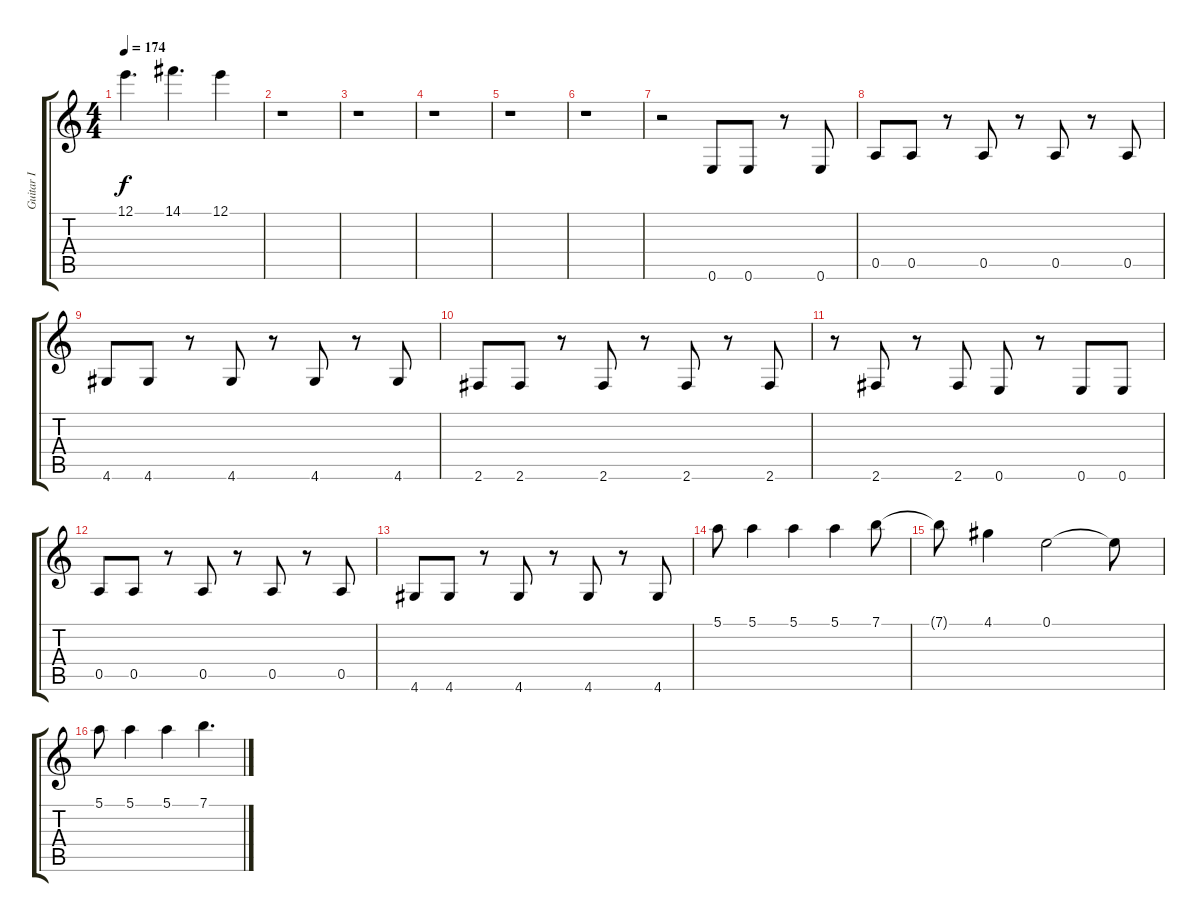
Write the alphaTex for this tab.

\track ("Guitar I" "Guitar I") {instrument electricguitarclean}
\staff {score tabs}
\tuning (E4 B3 G3 D3 A2 E2) {hide}
\ts (4 4)
\tempo 174
\clef g2
\ks c
12.1.4{d dy f} 14.1.4{d} 12.1.4 |
r.1 |
r.1 |
r.1 |
r.1 |
r.1 |
r.2 0.6.8 0.6.8 r.8 0.6.8 |
0.5.8 0.5.8 r.8 0.5.8 r.8 0.5.8 r.8 0.5.8 |
4.6.8 4.6.8 r.8 4.6.8 r.8 4.6.8 r.8 4.6.8 |
2.6.8 2.6.8 r.8 2.6.8 r.8 2.6.8 r.8 2.6.8 |
r.8 2.6.8 r.8 2.6.8 0.6.8 r.8 0.6.8 0.6.8 |
0.5.8 0.5.8 r.8 0.5.8 r.8 0.5.8 r.8 0.5.8 |
4.6.8 4.6.8 r.8 4.6.8 r.8 4.6.8 r.8 4.6.8 |
5.1.8 5.1.4 5.1.4 5.1.4 7.1.8 |
7.1{t}.8 4.1.4 0.1.2 0.1{t}.8 |
5.1.8 5.1.4 5.1.4 7.1.4{d}
